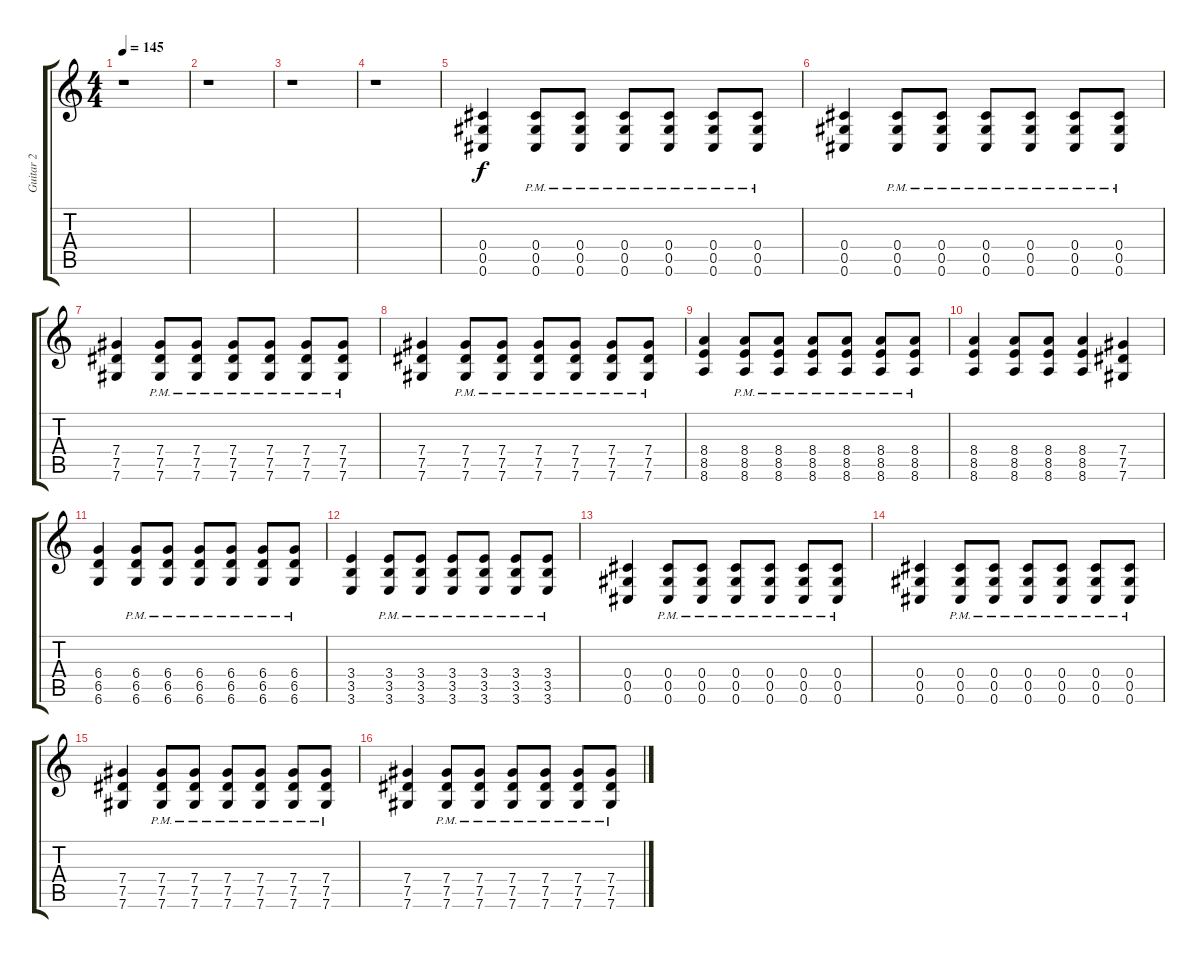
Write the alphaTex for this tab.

\track ("Guitar 2" "Guitar 2") {instrument distortionguitar}
\staff {score tabs}
\tuning (Eb4 Bb3 Gb3 Db3 Ab2 Db2) {hide}
\ts (4 4)
\tempo 145
\clef g2
\ks c
r.1{dy f} |
r.1 |
r.1 |
r.1 |
(0.4 0.5 0.6).4 (0.4{pm} 0.5{pm} 0.6{pm}).8 (0.4{pm} 0.5{pm} 0.6{pm}).8 (0.4{pm} 0.5{pm} 0.6{pm}).8 (0.4{pm} 0.5{pm} 0.6{pm}).8 (0.4{pm} 0.5{pm} 0.6{pm}).8 (0.4{pm} 0.5{pm} 0.6{pm}).8 |
(0.4 0.5 0.6).4 (0.4{pm} 0.5{pm} 0.6{pm}).8 (0.4{pm} 0.5{pm} 0.6{pm}).8 (0.4{pm} 0.5{pm} 0.6{pm}).8 (0.4{pm} 0.5{pm} 0.6{pm}).8 (0.4{pm} 0.5{pm} 0.6{pm}).8 (0.4{pm} 0.5{pm} 0.6{pm}).8 |
(7.4 7.5 7.6).4 (7.4{pm} 7.5{pm} 7.6{pm}).8 (7.4{pm} 7.5{pm} 7.6{pm}).8 (7.4{pm} 7.5{pm} 7.6{pm}).8 (7.4{pm} 7.5{pm} 7.6{pm}).8 (7.4{pm} 7.5{pm} 7.6{pm}).8 (7.4{pm} 7.5{pm} 7.6{pm}).8 |
(7.4 7.5 7.6).4 (7.4{pm} 7.5{pm} 7.6{pm}).8 (7.4{pm} 7.5{pm} 7.6{pm}).8 (7.4{pm} 7.5{pm} 7.6{pm}).8 (7.4{pm} 7.5{pm} 7.6{pm}).8 (7.4{pm} 7.5{pm} 7.6{pm}).8 (7.4{pm} 7.5{pm} 7.6{pm}).8 |
(8.4 8.5 8.6).4 (8.4{pm} 8.5{pm} 8.6{pm}).8 (8.4{pm} 8.5{pm} 8.6{pm}).8 (8.4{pm} 8.5{pm} 8.6{pm}).8 (8.4{pm} 8.5{pm} 8.6{pm}).8 (8.4{pm} 8.5{pm} 8.6{pm}).8 (8.4{pm} 8.5{pm} 8.6{pm}).8 |
(8.4 8.5 8.6).4 (8.4 8.5 8.6).8 (8.4 8.5 8.6).8 (8.4 8.5 8.6).4 (7.4 7.5 7.6).4 |
(6.4 6.5 6.6).4 (6.4{pm} 6.5{pm} 6.6{pm}).8 (6.4{pm} 6.5{pm} 6.6{pm}).8 (6.4{pm} 6.5{pm} 6.6{pm}).8 (6.4{pm} 6.5{pm} 6.6{pm}).8 (6.4{pm} 6.5{pm} 6.6{pm}).8 (6.4{pm} 6.5{pm} 6.6{pm}).8 |
(3.4 3.5 3.6).4 (3.4{pm} 3.5{pm} 3.6{pm}).8 (3.4{pm} 3.5{pm} 3.6{pm}).8 (3.4{pm} 3.5{pm} 3.6{pm}).8 (3.4{pm} 3.5{pm} 3.6{pm}).8 (3.4{pm} 3.5{pm} 3.6{pm}).8 (3.4{pm} 3.5{pm} 3.6{pm}).8 |
(0.4 0.5 0.6).4 (0.4{pm} 0.5{pm} 0.6{pm}).8 (0.4{pm} 0.5{pm} 0.6{pm}).8 (0.4{pm} 0.5{pm} 0.6{pm}).8 (0.4{pm} 0.5{pm} 0.6{pm}).8 (0.4{pm} 0.5{pm} 0.6{pm}).8 (0.4{pm} 0.5{pm} 0.6{pm}).8 |
(0.4 0.5 0.6).4 (0.4{pm} 0.5{pm} 0.6{pm}).8 (0.4{pm} 0.5{pm} 0.6{pm}).8 (0.4{pm} 0.5{pm} 0.6{pm}).8 (0.4{pm} 0.5{pm} 0.6{pm}).8 (0.4{pm} 0.5{pm} 0.6{pm}).8 (0.4{pm} 0.5{pm} 0.6{pm}).8 |
(7.4 7.5 7.6).4 (7.4{pm} 7.5{pm} 7.6{pm}).8 (7.4{pm} 7.5{pm} 7.6{pm}).8 (7.4{pm} 7.5{pm} 7.6{pm}).8 (7.4{pm} 7.5{pm} 7.6{pm}).8 (7.4{pm} 7.5{pm} 7.6{pm}).8 (7.4{pm} 7.5{pm} 7.6{pm}).8 |
(7.4 7.5 7.6).4 (7.4{pm} 7.5{pm} 7.6{pm}).8 (7.4{pm} 7.5{pm} 7.6{pm}).8 (7.4{pm} 7.5{pm} 7.6{pm}).8 (7.4{pm} 7.5{pm} 7.6{pm}).8 (7.4{pm} 7.5{pm} 7.6{pm}).8 (7.4{pm} 7.5{pm} 7.6{pm}).8
